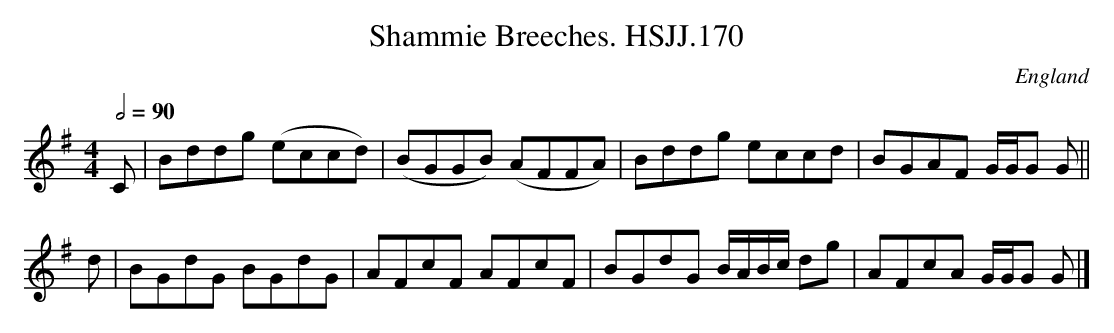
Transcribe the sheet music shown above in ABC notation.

X:1
T:Shammie Breeches. HSJJ.170
M:4/4
L:1/8
Q:1/2=90
O:England
K:G
C|Bddg (eccd)|(BGGB) (AFFA)|Bddg eccd|BGAF G/G/G G||
d|BGdG BGdG|AFcF AFcF|BGdG B/A/B/c/ dg|AFcA G/G/G G|]
